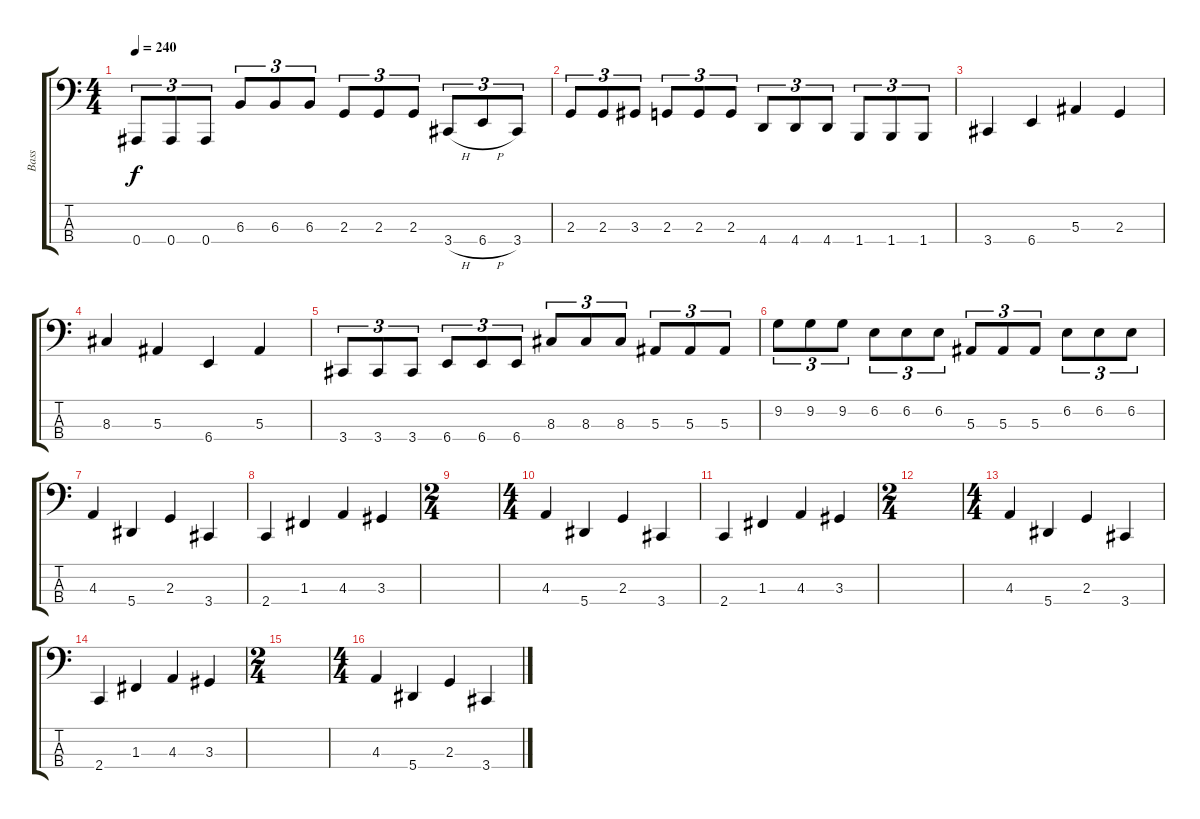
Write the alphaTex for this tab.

\track ("Bass" "Bass") {instrument electricbasspick}
\staff {score tabs}
\tuning (Eb2 Bb1 F1 Bb0) {hide}
\ts (4 4)
\tempo 240
\clef f4
\ks c
0.4.8{tu (3 2) dy f} 0.4.8{tu (3 2)} 0.4.8{tu (3 2)} 6.3.8{tu (3 2)} 6.3.8{tu (3 2)} 6.3.8{tu (3 2)} 2.3.8{tu (3 2)} 2.3.8{tu (3 2)} 2.3.8{tu (3 2)} 3.4{h}.8{tu (3 2)} 6.4{h}.8{tu (3 2)} 3.4.8{tu (3 2)} |
2.3.8{tu (3 2)} 2.3.8{tu (3 2)} 3.3.8{tu (3 2)} 2.3.8{tu (3 2)} 2.3.8{tu (3 2)} 2.3.8{tu (3 2)} 4.4.8{tu (3 2)} 4.4.8{tu (3 2)} 4.4.8{tu (3 2)} 1.4.8{tu (3 2)} 1.4.8{tu (3 2)} 1.4.8{tu (3 2)} |
3.4.4 6.4.4 5.3.4 2.3.4 |
8.3.4 5.3.4 6.4.4 5.3.4 |
3.4.8{tu (3 2)} 3.4.8{tu (3 2)} 3.4.8{tu (3 2)} 6.4.8{tu (3 2)} 6.4.8{tu (3 2)} 6.4.8{tu (3 2)} 8.3.8{tu (3 2)} 8.3.8{tu (3 2)} 8.3.8{tu (3 2)} 5.3.8{tu (3 2)} 5.3.8{tu (3 2)} 5.3.8{tu (3 2)} |
9.2.8{tu (3 2)} 9.2.8{tu (3 2)} 9.2.8{tu (3 2)} 6.2.8{tu (3 2)} 6.2.8{tu (3 2)} 6.2.8{tu (3 2)} 5.3.8{tu (3 2)} 5.3.8{tu (3 2)} 5.3.8{tu (3 2)} 6.2.8{tu (3 2)} 6.2.8{tu (3 2)} 6.2.8{tu (3 2)} |
4.3.4 5.4.4 2.3.4 3.4.4 |
2.4.4 1.3.4 4.3.4 3.3.4 |
\ts (2 4)
|
\ts (4 4)
4.3.4 5.4.4 2.3.4 3.4.4 |
2.4.4 1.3.4 4.3.4 3.3.4 |
\ts (2 4)
|
\ts (4 4)
4.3.4 5.4.4 2.3.4 3.4.4 |
2.4.4 1.3.4 4.3.4 3.3.4 |
\ts (2 4)
|
\ts (4 4)
4.3.4 5.4.4 2.3.4 3.4.4
